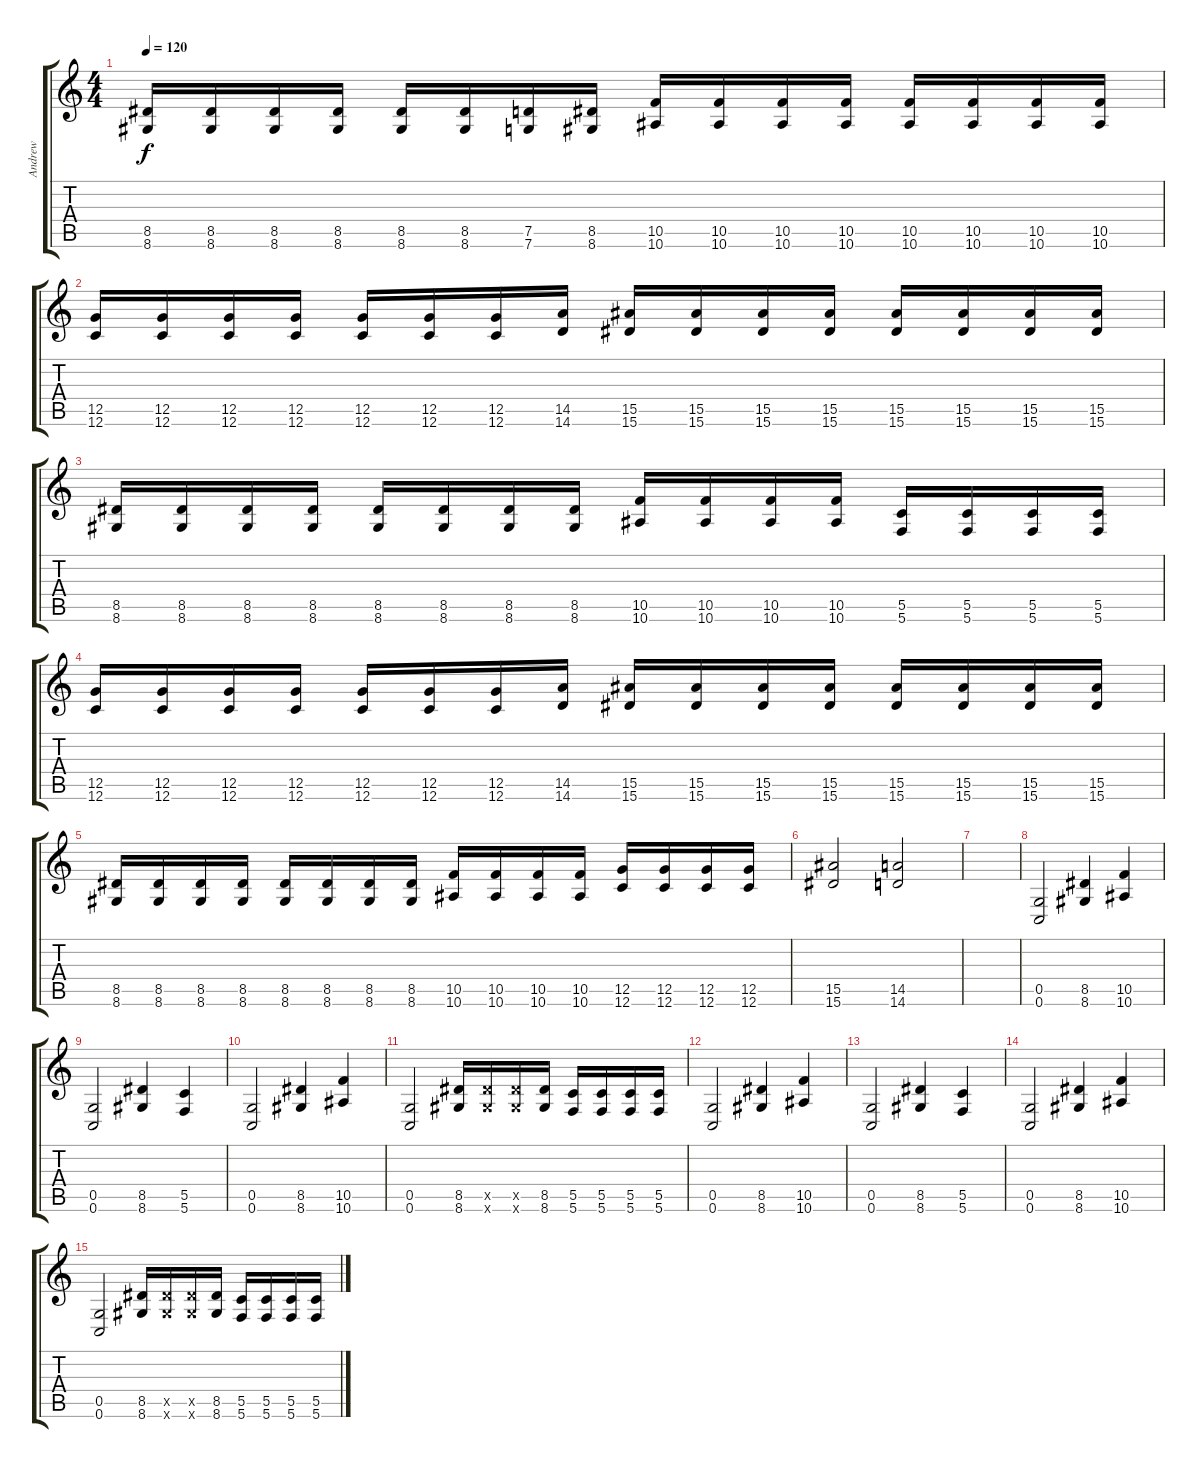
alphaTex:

\track ("Andrew" "Andrew") {instrument overdrivenguitar}
\staff {score tabs}
\tuning (D4 A3 F3 C3 G2 C2) {hide}
\ts (4 4)
\tempo 120
\clef g2
\ks c
(8.5 8.6).16{dy f} (8.5 8.6).16 (8.5 8.6).16 (8.5 8.6).16 (8.5 8.6).16 (8.5 8.6).16 (7.5 7.6).16 (8.5 8.6).16 (10.5 10.6).16 (10.5 10.6).16 (10.5 10.6).16 (10.5 10.6).16 (10.5 10.6).16 (10.5 10.6).16 (10.5 10.6).16 (10.5 10.6).16 |
(12.5 12.6).16 (12.5 12.6).16 (12.5 12.6).16 (12.5 12.6).16 (12.5 12.6).16 (12.5 12.6).16 (12.5 12.6).16 (14.5 14.6).16 (15.5 15.6).16 (15.5 15.6).16 (15.5 15.6).16 (15.5 15.6).16 (15.5 15.6).16 (15.5 15.6).16 (15.5 15.6).16 (15.5 15.6).16 |
(8.5 8.6).16 (8.5 8.6).16 (8.5 8.6).16 (8.5 8.6).16 (8.5 8.6).16 (8.5 8.6).16 (8.5 8.6).16 (8.5 8.6).16 (10.5 10.6).16 (10.5 10.6).16 (10.5 10.6).16 (10.5 10.6).16 (5.5 5.6).16 (5.5 5.6).16 (5.5 5.6).16 (5.5 5.6).16 |
(12.5 12.6).16 (12.5 12.6).16 (12.5 12.6).16 (12.5 12.6).16 (12.5 12.6).16 (12.5 12.6).16 (12.5 12.6).16 (14.5 14.6).16 (15.5 15.6).16 (15.5 15.6).16 (15.5 15.6).16 (15.5 15.6).16 (15.5 15.6).16 (15.5 15.6).16 (15.5 15.6).16 (15.5 15.6).16 |
(8.5 8.6).16 (8.5 8.6).16 (8.5 8.6).16 (8.5 8.6).16 (8.5 8.6).16 (8.5 8.6).16 (8.5 8.6).16 (8.5 8.6).16 (10.5 10.6).16 (10.5 10.6).16 (10.5 10.6).16 (10.5 10.6).16 (12.5 12.6).16 (12.5 12.6).16 (12.5 12.6).16 (12.5 12.6).16 |
(15.5 15.6).2 (14.5 14.6).2 |
|
(0.5 0.6).2 (8.5 8.6).4 (10.5 10.6).4 |
(0.5 0.6).2 (8.5 8.6).4 (5.5 5.6).4 |
(0.5 0.6).2 (8.5 8.6).4 (10.5 10.6).4 |
(0.5 0.6).2 (8.5 8.6).16 (8.5{x} 8.6{x}).16 (8.5{x} 8.6{x}).16 (8.5 8.6).16 (5.5 5.6).16 (5.5 5.6).16 (5.5 5.6).16 (5.5 5.6).16 |
(0.5 0.6).2 (8.5 8.6).4 (10.5 10.6).4 |
(0.5 0.6).2 (8.5 8.6).4 (5.5 5.6).4 |
(0.5 0.6).2 (8.5 8.6).4 (10.5 10.6).4 |
(0.5 0.6).2 (8.5 8.6).16 (8.5{x} 8.6{x}).16 (8.5{x} 8.6{x}).16 (8.5 8.6).16 (5.5 5.6).16 (5.5 5.6).16 (5.5 5.6).16 (5.5 5.6).16
